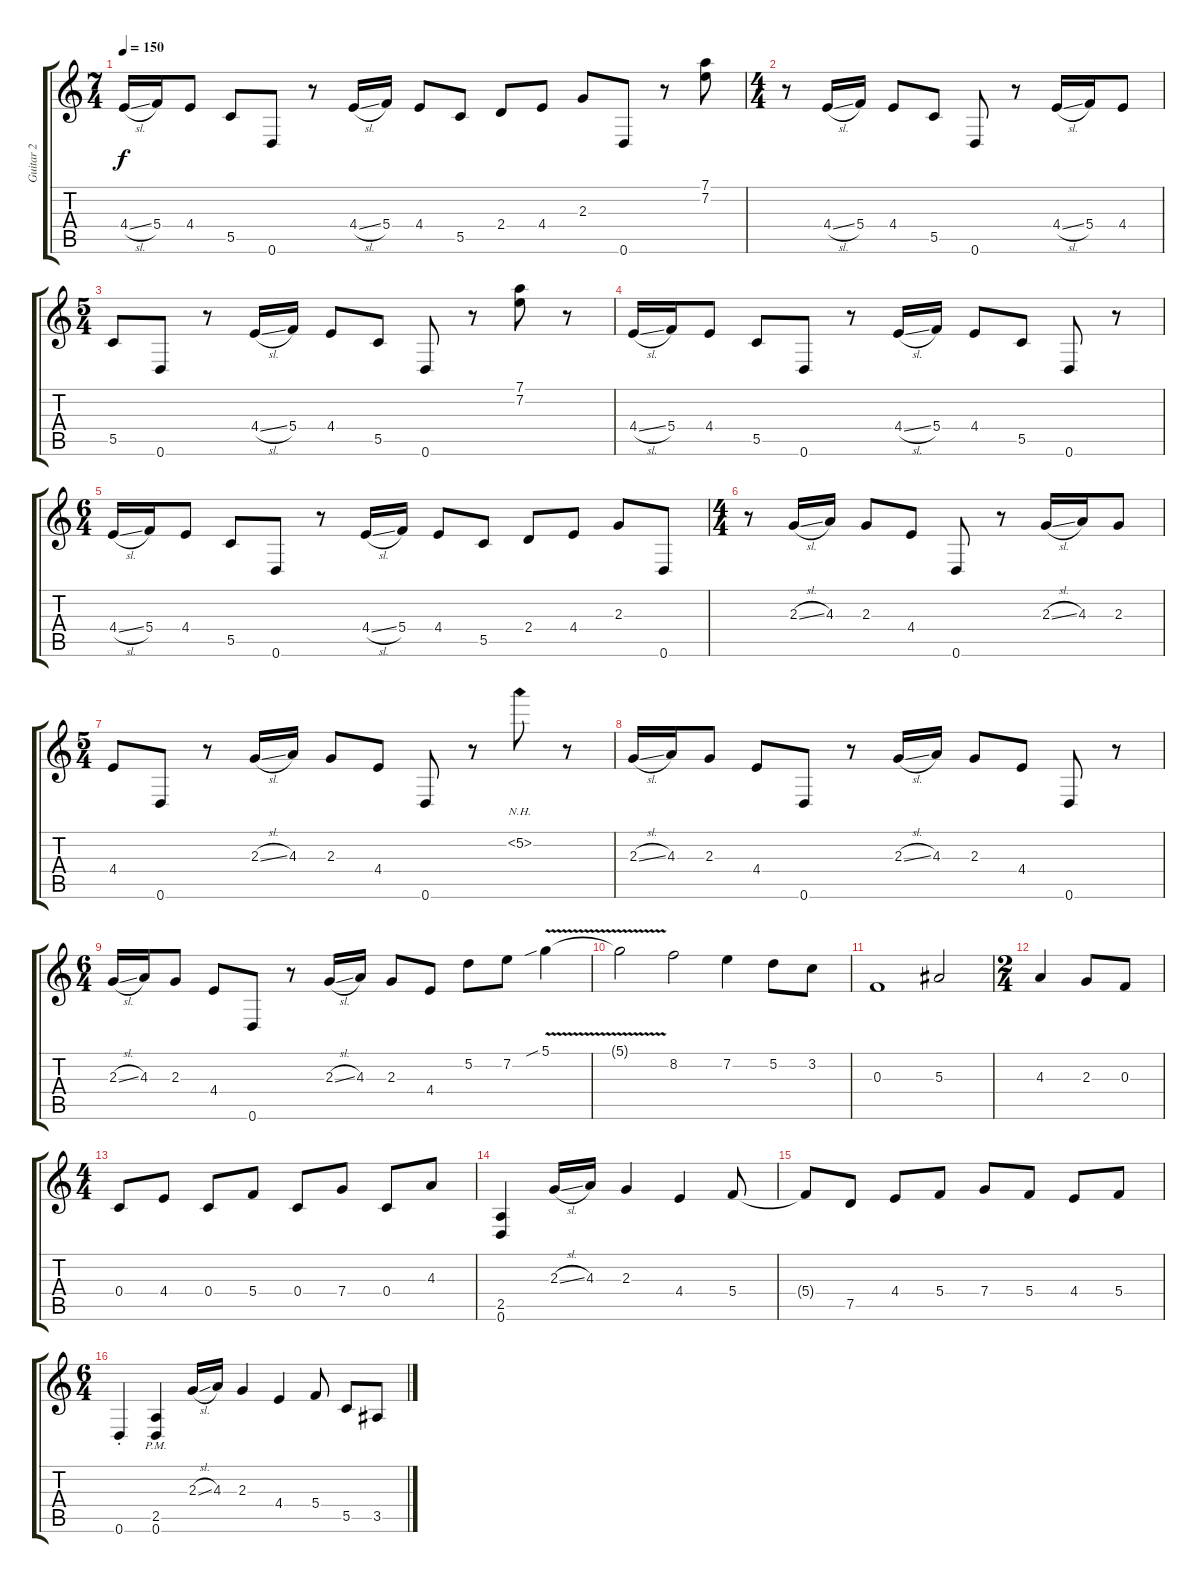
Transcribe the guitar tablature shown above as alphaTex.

\track ("Guitar 2" "Guitar 2") {instrument distortionguitar}
\staff {score tabs}
\tuning (D4 A3 F3 C3 G2 D2) {hide}
\ts (7 4)
\tempo 150
\clef g2
\ks c
4.4{sl}.16{dy f} 5.4.16 4.4.8 5.5.8 0.6.8 r.8 4.4{sl}.16 5.4.16 4.4.8 5.5.8 2.4.8 4.4.8 2.3.8 0.6.8 r.8 (7.1 7.2).8 |
\ts (4 4)
r.8 4.4{sl}.16 5.4.16 4.4.8 5.5.8 0.6.8 r.8 4.4{sl}.16 5.4.16 4.4.8 |
\ts (5 4)
5.5.8 0.6.8 r.8 4.4{sl}.16 5.4.16 4.4.8 5.5.8 0.6.8 r.8 (7.1 7.2).8 r.8 |
4.4{sl}.16 5.4.16 4.4.8 5.5.8 0.6.8 r.8 4.4{sl}.16 5.4.16 4.4.8 5.5.8 0.6.8 r.8 |
\ts (6 4)
4.4{sl}.16 5.4.16 4.4.8 5.5.8 0.6.8 r.8 4.4{sl}.16 5.4.16 4.4.8 5.5.8 2.4.8 4.4.8 2.3.8 0.6.8 |
\ts (4 4)
r.8 2.3{sl}.16 4.3.16 2.3.8 4.4.8 0.6.8 r.8 2.3{sl}.16 4.3.16 2.3.8 |
\ts (5 4)
4.4.8 0.6.8 r.8 2.3{sl}.16 4.3.16 2.3.8 4.4.8 0.6.8 r.8 5.2{nh}.8 r.8 |
2.3{sl}.16 4.3.16 2.3.8 4.4.8 0.6.8 r.8 2.3{sl}.16 4.3.16 2.3.8 4.4.8 0.6.8 r.8 |
\ts (6 4)
2.3{sl}.16 4.3.16 2.3.8 4.4.8 0.6.8 r.8 2.3{sl}.16 4.3.16 2.3.8 4.4.8 5.2.8 7.2.8 5.1{v sib}.4 |
5.1{t}.2 8.2.2 7.2.4 5.2.8 3.2.8 |
0.3.1 5.3.2 |
\ts (2 4)
4.3.4 2.3.8 0.3.8 |
\ts (4 4)
0.4.8 4.4.8 0.4.8 5.4.8 0.4.8 7.4.8 0.4.8 4.3.8 |
(2.5 0.6).4 2.3{sl}.16 4.3.16 2.3.4 4.4.4 5.4.8 |
5.4{t}.8 7.5.8 4.4.8 5.4.8 7.4.8 5.4.8 4.4.8 5.4.8 |
\ts (6 4)
0.6{st}.4 (2.5{pm} 0.6{pm}).4 2.3{sl}.16 4.3.16 2.3.4 4.4.4 5.4.8 5.5.8 3.5.8
